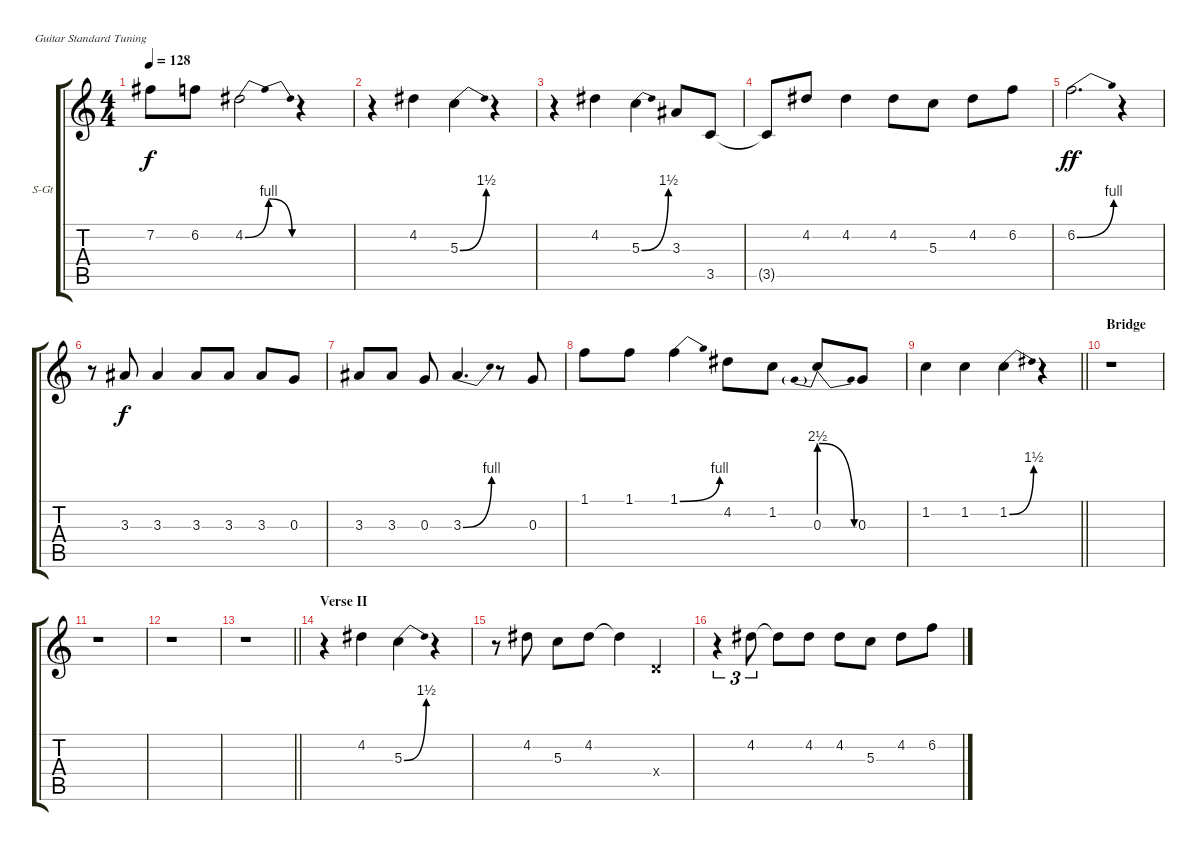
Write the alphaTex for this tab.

\bracketExtendMode groupsimilarinstruments
\firstSystemTrackNameOrientation horizontal
\otherSystemsTrackNameOrientation horizontal
\track ("Vocals" "S-Gt") {instrument lead8bassandlead}
\staff {score tabs}
\tuning (E4 B3 G3 D3 A2 E2)
\displaytranspose 12
\ts (4 4)
\tempo 128
\clef g2
\ks c
7.2.8{dy f} 6.2.8 4.2{be (bendrelease 0 0 30 4 30 4 60 0)}.2 r.4 |
r.4 4.2.4 5.3{be (bend 0 0 60 6)}.4 r.4 |
r.4 4.2.4 5.3{be (bend 0 0 60 6)}.4 3.3.8 3.5.8 |
3.5{t}.8 4.2.8 4.2.4 4.2.8 5.3.8 4.2.8 6.2.8 |
6.2{be (bend 0 0 60 4)}.2{d dy ff} r.4 |
r.8 3.3.8{dy f} 3.3.4 3.3.8 3.3.8 3.3.8 0.3.8 |
3.3.8 3.3.8 0.3.8 3.3{be (bend 0 0 60 4)}.4{d} r.8 0.3.8 |
1.1.8 1.1.8 1.1{be (bend 0 0 60 4)}.4 4.2.8 1.2.8 0.3{be (prebendrelease 0 10 60 0)}.8 0.3.8 |
\barLineRight lightlight
1.2.4 1.2.4 1.2{be (bend 0 0 60 6)}.4 r.4 |
\section ("" "Bridge")
r.1 |
r.1 |
r.1 |
\barLineRight lightlight
r.1 |
\section ("" "Verse II")
r.4 4.2.4 5.3{be (bend 0 0 60 6)}.4 r.4 |
r.8 4.2.8 5.3.8 4.2.8 4.2{t}.4 0.4{x}.4 |
r.4{tu (3 2)} 4.2.8{tu (3 2)} 4.2{t}.8 4.2.8 4.2.8 5.3.8 4.2.8 6.2.8
